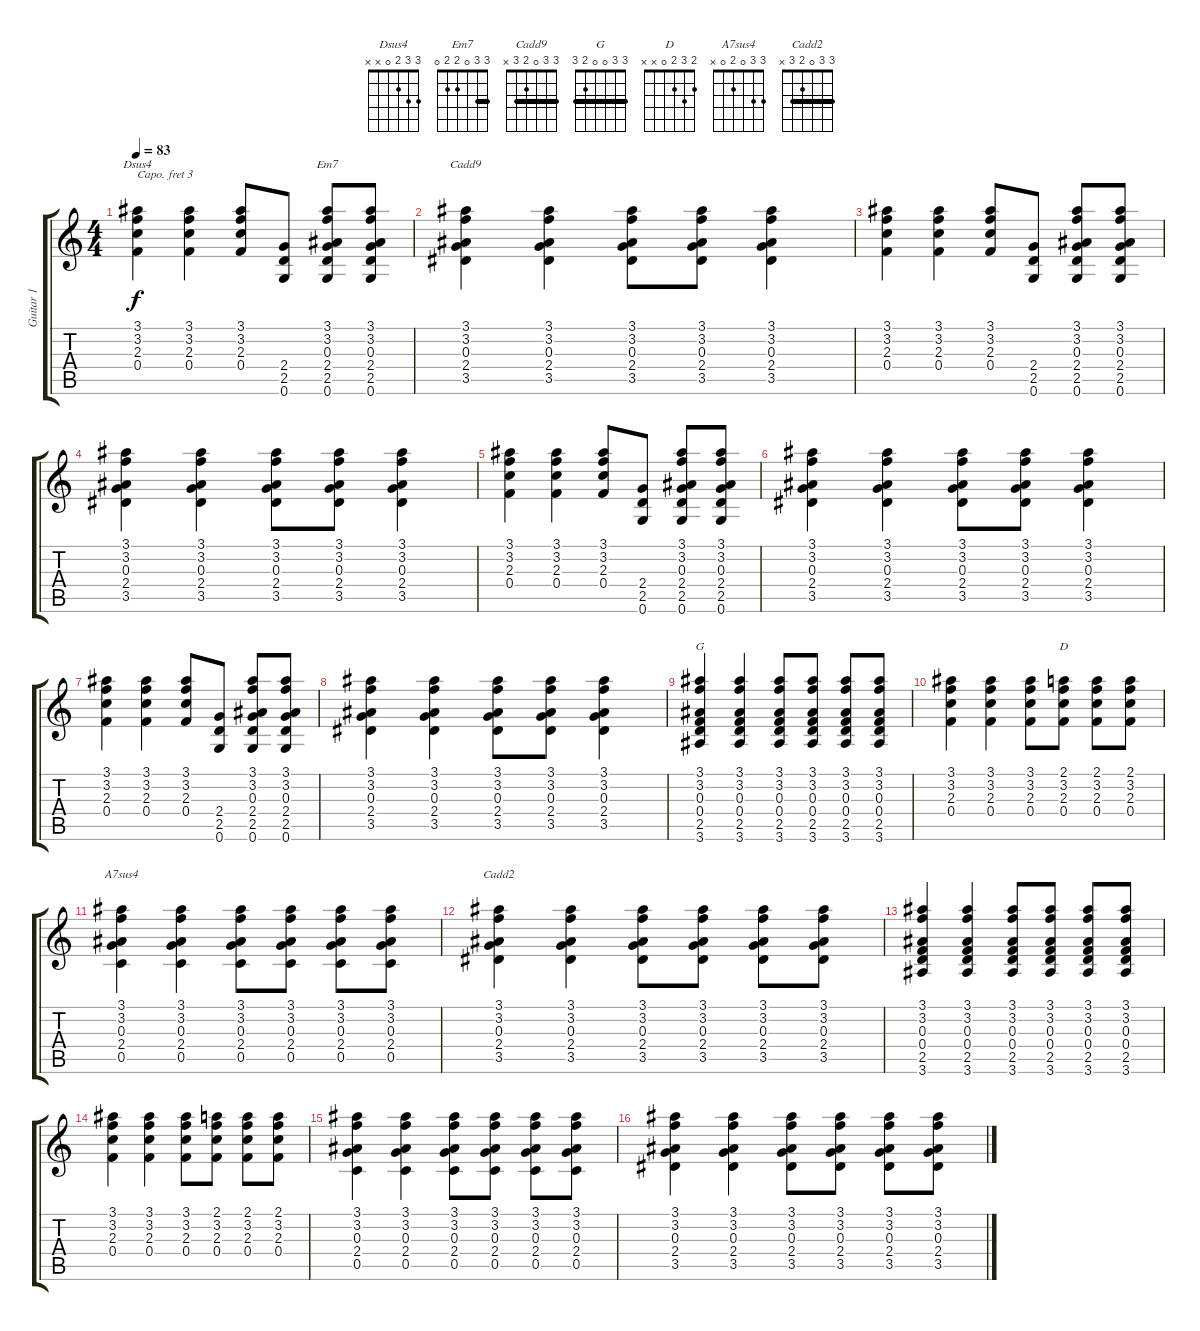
\track ("Guitar 1" "Guitar 1") {instrument acousticguitarnylon}
\staff {score tabs}
\capo 3
\tuning (E4 B3 G3 D3 A2 E2) {hide}
\chord ("Dsus4" 3 3 2 0 x x)
\chord ("Em7" 3 3 0 2 2 0) {barre 3}
\chord ("Cadd9" 3 3 0 2 3 x) {barre 3}
\chord ("G" 3 3 0 0 2 3) {barre 3}
\chord ("D" 2 3 2 0 x x)
\chord ("A7sus4" 3 3 0 2 0 x)
\chord ("Cadd2" 3 3 0 2 3 x) {barre 3}
\ts (4 4)
\tempo 83
\clef g2
\ks c
(3.1 3.2 2.3 0.4).4{ch "Dsus4" dy f} (3.1 3.2 2.3 0.4).4 (3.1 3.2 2.3 0.4).8 (2.4 2.5 0.6).8 (3.1 3.2 0.3 2.4 2.5 0.6).8{ch "Em7"} (3.1 3.2 0.3 2.4 2.5 0.6).8 |
(3.1 3.2 0.3 2.4 3.5).4{ch "Cadd9"} (3.1 3.2 0.3 2.4 3.5).4 (3.1 3.2 0.3 2.4 3.5).8 (3.1 3.2 0.3 2.4 3.5).8 (3.1 3.2 0.3 2.4 3.5).4 |
(3.1 3.2 2.3 0.4).4 (3.1 3.2 2.3 0.4).4 (3.1 3.2 2.3 0.4).8 (2.4 2.5 0.6).8 (3.1 3.2 0.3 2.4 2.5 0.6).8 (3.1 3.2 0.3 2.4 2.5 0.6).8 |
(3.1 3.2 0.3 2.4 3.5).4 (3.1 3.2 0.3 2.4 3.5).4 (3.1 3.2 0.3 2.4 3.5).8 (3.1 3.2 0.3 2.4 3.5).8 (3.1 3.2 0.3 2.4 3.5).4 |
(3.1 3.2 2.3 0.4).4 (3.1 3.2 2.3 0.4).4 (3.1 3.2 2.3 0.4).8 (2.4 2.5 0.6).8 (3.1 3.2 0.3 2.4 2.5 0.6).8 (3.1 3.2 0.3 2.4 2.5 0.6).8 |
(3.1 3.2 0.3 2.4 3.5).4 (3.1 3.2 0.3 2.4 3.5).4 (3.1 3.2 0.3 2.4 3.5).8 (3.1 3.2 0.3 2.4 3.5).8 (3.1 3.2 0.3 2.4 3.5).4 |
(3.1 3.2 2.3 0.4).4 (3.1 3.2 2.3 0.4).4 (3.1 3.2 2.3 0.4).8 (2.4 2.5 0.6).8 (3.1 3.2 0.3 2.4 2.5 0.6).8 (3.1 3.2 0.3 2.4 2.5 0.6).8 |
(3.1 3.2 0.3 2.4 3.5).4 (3.1 3.2 0.3 2.4 3.5).4 (3.1 3.2 0.3 2.4 3.5).8 (3.1 3.2 0.3 2.4 3.5).8 (3.1 3.2 0.3 2.4 3.5).4 |
(3.1 3.2 0.3 0.4 2.5 3.6).4{ch "G"} (3.1 3.2 0.3 0.4 2.5 3.6).4 (3.1 3.2 0.3 0.4 2.5 3.6).8 (3.1 3.2 0.3 0.4 2.5 3.6).8 (3.1 3.2 0.3 0.4 2.5 3.6).8 (3.1 3.2 0.3 0.4 2.5 3.6).8 |
(3.1 3.2 2.3 0.4).4 (3.1 3.2 2.3 0.4).4 (3.1 3.2 2.3 0.4).8 (2.1 3.2 2.3 0.4).8{ch "D"} (2.1 3.2 2.3 0.4).8 (2.1 3.2 2.3 0.4).8 |
(3.1 3.2 0.3 2.4 0.5).4{ch "A7sus4"} (3.1 3.2 0.3 2.4 0.5).4 (3.1 3.2 0.3 2.4 0.5).8 (3.1 3.2 0.3 2.4 0.5).8 (3.1 3.2 0.3 2.4 0.5).8 (3.1 3.2 0.3 2.4 0.5).8 |
(3.1 3.2 0.3 2.4 3.5).4{ch "Cadd2"} (3.1 3.2 0.3 2.4 3.5).4 (3.1 3.2 0.3 2.4 3.5).8 (3.1 3.2 0.3 2.4 3.5).8 (3.1 3.2 0.3 2.4 3.5).8 (3.1 3.2 0.3 2.4 3.5).8 |
(3.1 3.2 0.3 0.4 2.5 3.6).4 (3.1 3.2 0.3 0.4 2.5 3.6).4 (3.1 3.2 0.3 0.4 2.5 3.6).8 (3.1 3.2 0.3 0.4 2.5 3.6).8 (3.1 3.2 0.3 0.4 2.5 3.6).8 (3.1 3.2 0.3 0.4 2.5 3.6).8 |
(3.1 3.2 2.3 0.4).4 (3.1 3.2 2.3 0.4).4 (3.1 3.2 2.3 0.4).8 (2.1 3.2 2.3 0.4).8 (2.1 3.2 2.3 0.4).8 (2.1 3.2 2.3 0.4).8 |
(3.1 3.2 0.3 2.4 0.5).4 (3.1 3.2 0.3 2.4 0.5).4 (3.1 3.2 0.3 2.4 0.5).8 (3.1 3.2 0.3 2.4 0.5).8 (3.1 3.2 0.3 2.4 0.5).8 (3.1 3.2 0.3 2.4 0.5).8 |
(3.1 3.2 0.3 2.4 3.5).4 (3.1 3.2 0.3 2.4 3.5).4 (3.1 3.2 0.3 2.4 3.5).8 (3.1 3.2 0.3 2.4 3.5).8 (3.1 3.2 0.3 2.4 3.5).8 (3.1 3.2 0.3 2.4 3.5).8
